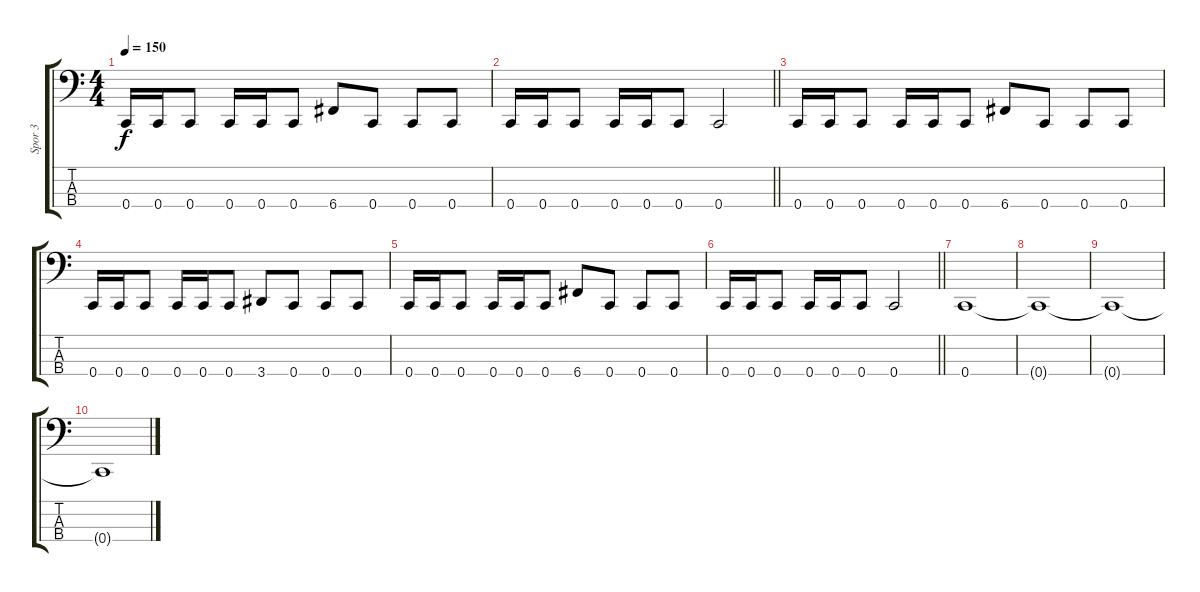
\track ("Spor 3" "Spor 3") {instrument electricbassfinger}
\staff {score tabs}
\tuning (F2 C2 G1 C1) {hide}
\ts (4 4)
\tempo 150
\clef f4
\ks c
0.4.16{dy f} 0.4.16 0.4.8 0.4.16 0.4.16 0.4.8 6.4.8 0.4.8 0.4.8 0.4.8 |
\barLineRight lightlight
0.4.16 0.4.16 0.4.8 0.4.16 0.4.16 0.4.8 0.4.2 |
0.4.16 0.4.16 0.4.8 0.4.16 0.4.16 0.4.8 6.4.8 0.4.8 0.4.8 0.4.8 |
0.4.16 0.4.16 0.4.8 0.4.16 0.4.16 0.4.8 3.4.8 0.4.8 0.4.8 0.4.8 |
0.4.16 0.4.16 0.4.8 0.4.16 0.4.16 0.4.8 6.4.8 0.4.8 0.4.8 0.4.8 |
\barLineRight lightlight
0.4.16 0.4.16 0.4.8 0.4.16 0.4.16 0.4.8 0.4.2 |
\section ("" "")
0.4.1 |
0.4{t}.1 |
0.4{t}.1 |
0.4{t}.1
